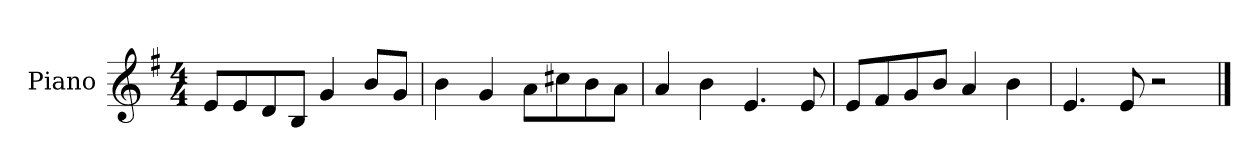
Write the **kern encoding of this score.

**kern
*part1
*staff1
*I"Piano
*I'P-no
*clefG2
*k[f#]
*M4/4
*MM90
=1
8e/L
8e/
8d/
8B/J
4g/
8b/L
8g/J
=2
4b\
4g/
8a\L
8cc#X\
8b\
8a\J
=3
4a/
4b\
4.e/
8e/
=4
8e/L
8f#/
8g/
8b/J
4a/
4b\
=5
4.e/
8e/
2r
==
*-
